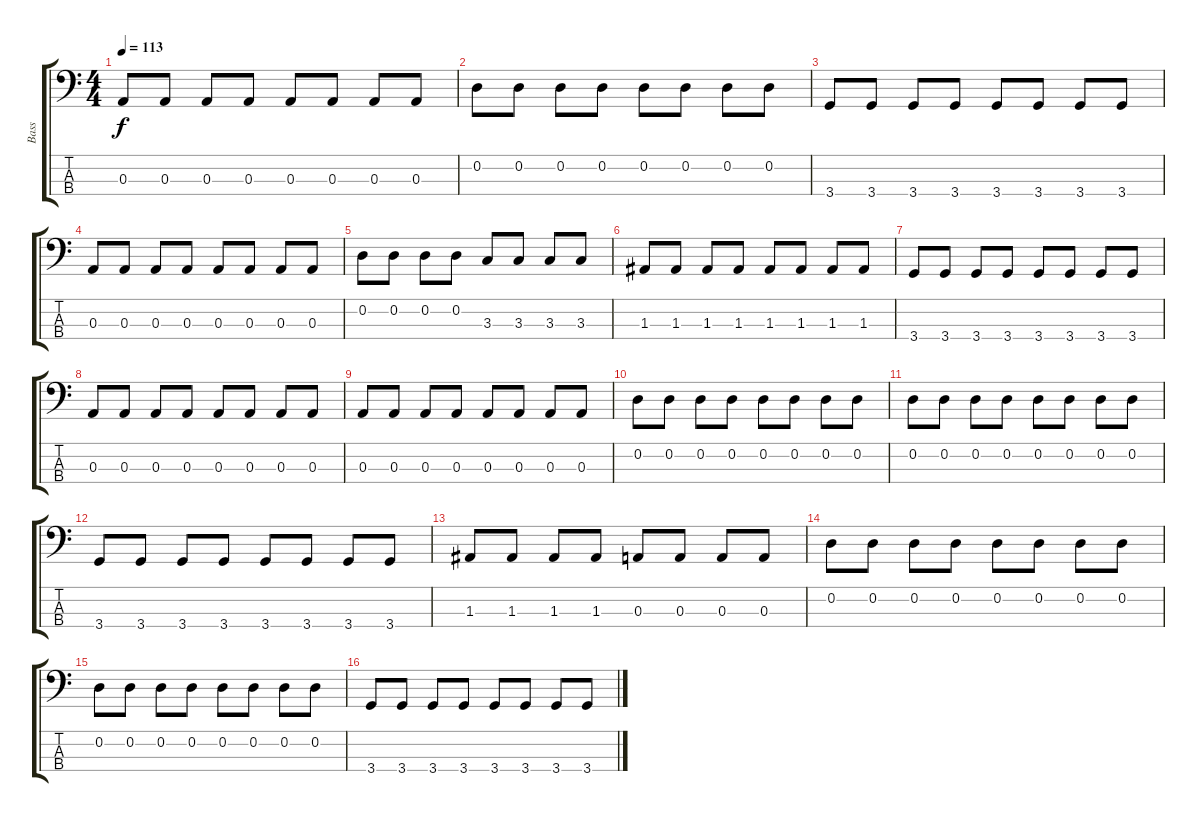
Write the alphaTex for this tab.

\track ("Bass" "Bass") {instrument electricbassfinger}
\staff {score tabs}
\tuning (G2 D2 A1 E1) {hide}
\ts (4 4)
\tempo 113
\clef f4
\ks c
0.3.8{dy f} 0.3.8 0.3.8 0.3.8 0.3.8 0.3.8 0.3.8 0.3.8 |
0.2.8 0.2.8 0.2.8 0.2.8 0.2.8 0.2.8 0.2.8 0.2.8 |
3.4.8 3.4.8 3.4.8 3.4.8 3.4.8 3.4.8 3.4.8 3.4.8 |
0.3.8 0.3.8 0.3.8 0.3.8 0.3.8 0.3.8 0.3.8 0.3.8 |
0.2.8 0.2.8 0.2.8 0.2.8 3.3.8 3.3.8 3.3.8 3.3.8 |
1.3.8 1.3.8 1.3.8 1.3.8 1.3.8 1.3.8 1.3.8 1.3.8 |
3.4.8 3.4.8 3.4.8 3.4.8 3.4.8 3.4.8 3.4.8 3.4.8 |
0.3.8 0.3.8 0.3.8 0.3.8 0.3.8 0.3.8 0.3.8 0.3.8 |
0.3.8 0.3.8 0.3.8 0.3.8 0.3.8 0.3.8 0.3.8 0.3.8 |
0.2.8 0.2.8 0.2.8 0.2.8 0.2.8 0.2.8 0.2.8 0.2.8 |
0.2.8 0.2.8 0.2.8 0.2.8 0.2.8 0.2.8 0.2.8 0.2.8 |
3.4.8 3.4.8 3.4.8 3.4.8 3.4.8 3.4.8 3.4.8 3.4.8 |
1.3.8 1.3.8 1.3.8 1.3.8 0.3.8 0.3.8 0.3.8 0.3.8 |
0.2.8 0.2.8 0.2.8 0.2.8 0.2.8 0.2.8 0.2.8 0.2.8 |
0.2.8 0.2.8 0.2.8 0.2.8 0.2.8 0.2.8 0.2.8 0.2.8 |
3.4.8 3.4.8 3.4.8 3.4.8 3.4.8 3.4.8 3.4.8 3.4.8
